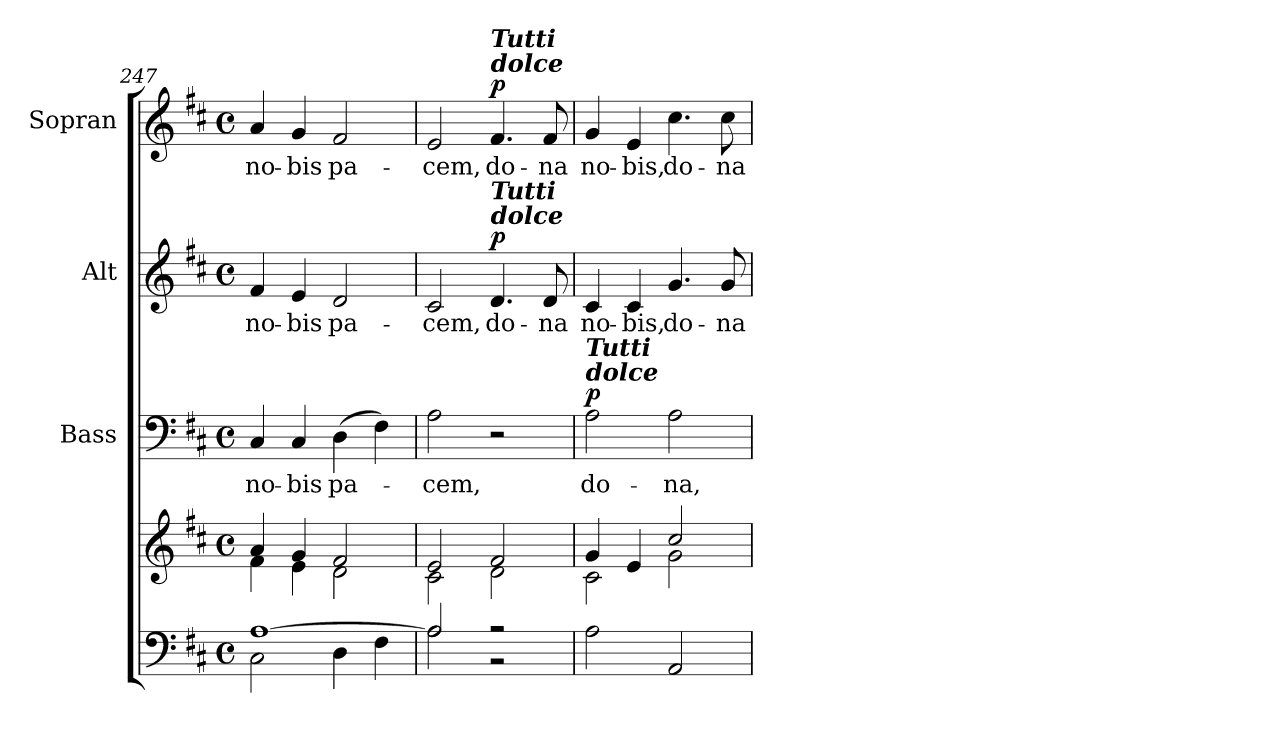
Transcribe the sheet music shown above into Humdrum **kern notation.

**kern	**kern	**kern	**text	**dynam	**kern	**text	**dynam	**kern	**text	**dynam
*part4	*part4	*part3	*part3	*part3	*part2	*part2	*part2	*part1	*part1	*part1
*staff5	*staff4	*staff3	*staff3	*staff3	*staff2	*staff2	*staff2	*staff1	*staff1	*staff1
*	*	*I"Bass	*	*	*I"Alt	*	*	*I"Sopran	*	*
*	*	*I'B.	*	*	*I'A.	*	*	*I'S.	*	*
*clefF4	*clefG2	*clefF4	*	*	*clefG2	*	*	*clefG2	*	*
*k[f#c#]	*k[f#c#]	*k[f#c#]	*	*	*k[f#c#]	*	*	*k[f#c#]	*	*
*D:	*D:	*D:	*	*	*D:	*	*	*D:	*	*
*M4/4	*M4/4	*M4/4	*	*	*M4/4	*	*	*M4/4	*	*
*met(c)	*met(c)	*met(c)	*	*	*met(c)	*	*	*met(c)	*	*
=247	=247	=247	=247	=247	=247	=247	=247	=247	=247	=247
*^	*^	*	*	*	*	*	*	*	*	*
!	!	!	!	!	!LO:LY:b	!	!	!LO:LY:b	!	!	!LO:LY:b	!
[>1A	2C#\	4a/	4f#\	4C#/	no-	.	4f#/	no-	.	4a/	no-	.
!	!	!	!	!	!LO:LY:b	!	!	!LO:LY:b	!	!	!LO:LY:b	!
.	.	4g/	4e\	4C#/	-bis	.	4e/	-bis	.	4g/	-bis	.
!	!	!	!	!	!LO:LY:b	!	!	!LO:LY:b	!	!	!LO:LY:b	!
.	4D\	2f#/	2d\	(>4D\	pa-	.	2d/	pa-	.	2f#/	pa-	.
.	4F#\	.	.	4F#\)	.	.	.	.	.	.	.	.
!!LO:LB:g=z
=248	=248	=248	=248	=248	=248	=248	=248	=248	=248	=248	=248	=248
!	!	!	!	!	!LO:LY:b	!	!	!LO:LY:b	!	!	!LO:LY:b	!
2A/]	2A\	2e/	2c#\	2A\	-cem,	.	2c#/	-cem,	.	2e/	-cem,	.
!	!	!	!	!	!	!	!	!	!	!LO:TX:a:Bi:t=dolce	!	!
!	!	!	!	!	!	!	!	!	!	!LO:TX:a:Bi:t=Tutti	!	!
!	!	!	!	!	!	!	!LO:TX:a:Bi:t=dolce	!	!	!	!	!
!	!	!	!	!	!	!	!LO:TX:a:Bi:t=Tutti	!	!	!	!	!
!	!	!	!	!	!	!	!	!LO:LY:b	!LO:DY:a	!	!LO:LY:b	!LO:DY:a
2r	2r	2f#/	2d\	2r	.	.	4.d/	do-	p	4.f#/	do-	p
!	!	!	!	!	!	!	!	!LO:LY:b	!	!	!LO:LY:b	!
.	.	.	.	.	.	.	8d/	-na	.	8f#/	-na	.
*v	*v	*	*	*	*	*	*	*	*	*	*	*
=249	=249	=249	=249	=249	=249	=249	=249	=249	=249	=249	=249
!	!	!	!LO:TX:a:Bi:t=dolce	!	!	!	!	!	!	!	!
!	!	!	!LO:TX:a:Bi:t=Tutti	!	!	!	!	!	!	!	!
!	!	!	!	!LO:LY:b	!LO:DY:a	!	!LO:LY:b	!	!	!LO:LY:b	!
2A\	4g/	2c#\	2A\	do-	p	4c#/	no-	.	4g/	no-	.
!	!	!	!	!	!	!	!LO:LY:b	!	!	!LO:LY:b	!
.	4e/	.	.	.	.	4c#/	-bis,	.	4e/	-bis,	.
!	!	!	!	!LO:LY:b	!	!	!LO:LY:b	!	!	!LO:LY:b	!
2AA/	2cc#/	2g\	2A\	-na,	.	4.g/	do-	.	4.cc#\	do-	.
!	!	!	!	!	!	!	!LO:LY:b	!	!	!LO:LY:b	!
.	.	.	.	.	.	8g/	-na	.	8cc#\	-na	.
*	*v	*v	*	*	*	*	*	*	*	*	*
=	=	=	=	=	=	=	=	=	=	=
*-	*-	*-	*-	*-	*-	*-	*-	*-	*-	*-
